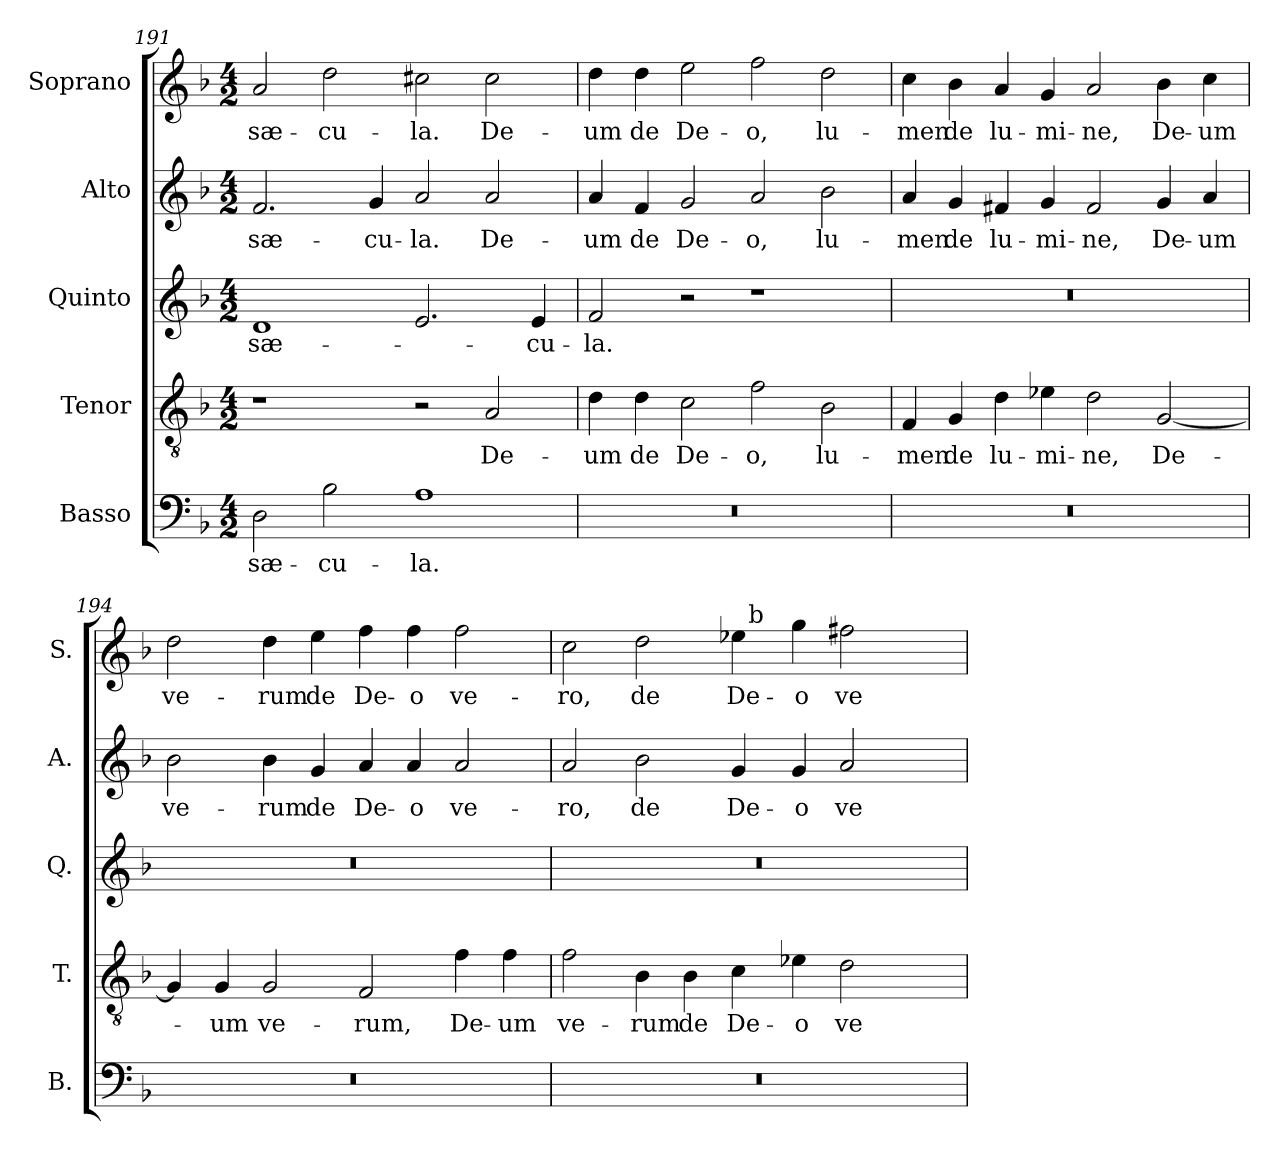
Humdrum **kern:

**kern	**text	**kern	**text	**kern	**text	**kern	**text	**kern	**text
*part5	*part5	*part4	*part4	*part3	*part3	*part2	*part2	*part1	*part1
*staff5	*staff5	*staff4	*staff4	*staff3	*staff3	*staff2	*staff2	*staff1	*staff1
*I"Basso	*	*I"Tenor	*	*I"Quinto	*	*I"Alto	*	*I"Soprano	*
*I'B.	*	*I'T.	*	*I'Q.	*	*I'A.	*	*I'S.	*
*clefF4	*	*clefGv2	*	*clefG2	*	*clefG2	*	*clefG2	*
*	*	*ITrd7c12	*	*	*	*	*	*	*
*k[b-]	*	*k[b-]	*	*k[b-]	*	*k[b-]	*	*k[b-]	*
*F:	*	*F:	*	*F:	*	*F:	*	*F:	*
*M4/2	*	*M4/2	*	*M4/2	*	*M4/2	*	*M4/2	*
=191	=191	=191	=191	=191	=191	=191	=191	=191	=191
!	!LO:LY:b:color=#000000	!	!	!	!	!	!	!	!
!	!	!	!	!	!LO:LY:b:color=#000000	!	!	!	!
!	!	!	!	!	!	!	!LO:LY:b:color=#000000	!	!
!	!	!	!	!	!	!	!	!	!LO:LY:b:color=#000000
2Di\	sæ-	1r	.	1di	sæ-	2.fi/	sæ-	2ai/	sæ-
!	!LO:LY:b:color=#000000	!	!	!	!	!	!	!	!
!	!	!	!	!	!	!	!	!	!LO:LY:b:color=#000000
2B-i\	-cu-	.	.	.	.	.	.	2ddi\	-cu-
!	!	!	!	!	!	!	!LO:LY:b:color=#000000	!	!
.	.	.	.	.	.	4gi/	-cu-	.	.
!	!LO:LY:b:color=#000000	!	!	!	!	!	!	!	!
!	!	!	!	!	!	!	!LO:LY:b:color=#000000	!	!
!	!	!	!	!	!	!	!	!	!LO:LY:b:color=#000000
1Ai	-la.	2r	.	2.ei/	.	2ai/	-la.	2cc#Xi\	-la.
!	!	!	!LO:LY:b:color=#000000	!	!	!	!	!	!
!	!	!	!	!	!	!	!LO:LY:b:color=#000000	!	!
!	!	!	!	!	!	!	!	!	!LO:LY:b:color=#000000
.	.	2AAi/	De-	.	.	2ai/	De-	2cc#i\	De-
!	!	!	!	!	!LO:LY:b:color=#000000	!	!	!	!
.	.	.	.	4ei/	-cu-	.	.	.	.
=192	=192	=192	=192	=192	=192	=192	=192	=192	=192
!LO:N:vis=1	!	!	!	!	!	!	!	!	!
!	!	!	!LO:LY:b:color=#000000	!	!	!	!	!	!
!	!	!	!	!	!LO:LY:b:color=#000000	!	!	!	!
!	!	!	!	!	!	!	!LO:LY:b:color=#000000	!	!
!	!	!	!	!	!	!	!	!	!LO:LY:b:color=#000000
0r	.	4Di\	-um	2fi/	-la.	4ai/	-um	4ddi\	-um
!	!	!	!LO:LY:b:color=#000000	!	!	!	!	!	!
!	!	!	!	!	!	!	!LO:LY:b:color=#000000	!	!
!	!	!	!	!	!	!	!	!	!LO:LY:b:color=#000000
.	.	4Di\	de	.	.	4fi/	de	4ddi\	de
!	!	!	!LO:LY:b:color=#000000	!	!	!	!	!	!
!	!	!	!	!	!	!	!LO:LY:b:color=#000000	!	!
!	!	!	!	!	!	!	!	!	!LO:LY:b:color=#000000
.	.	2Ci\	De-	2r	.	2gi/	De-	2eei\	De-
!	!	!	!LO:LY:b:color=#000000	!	!	!	!	!	!
!	!	!	!	!	!	!	!LO:LY:b:color=#000000	!	!
!	!	!	!	!	!	!	!	!	!LO:LY:b:color=#000000
.	.	2Fi\	-o,	1r	.	2ai/	-o,	2ffi\	-o,
!	!	!	!LO:LY:b:color=#000000	!	!	!	!	!	!
!	!	!	!	!	!	!	!LO:LY:b:color=#000000	!	!
!	!	!	!	!	!	!	!	!	!LO:LY:b:color=#000000
.	.	2BB-i\	lu-	.	.	2b-i\	lu-	2ddi\	lu-
=193	=193	=193	=193	=193	=193	=193	=193	=193	=193
!LO:N:vis=1	!	!	!	!	!	!	!	!	!
!	!	!	!LO:LY:b:color=#000000	!LO:N:vis=1	!	!	!	!	!
!	!	!	!	!	!	!	!LO:LY:b:color=#000000	!	!
!	!	!	!	!	!	!	!	!	!LO:LY:b:color=#000000
0r	.	4FFi/	-men	0r	.	4ai/	-men	4cci\	-men
!	!	!	!LO:LY:b:color=#000000	!	!	!	!	!	!
!	!	!	!	!	!	!	!LO:LY:b:color=#000000	!	!
!	!	!	!	!	!	!	!	!	!LO:LY:b:color=#000000
.	.	4GGi/	de	.	.	4gi/	de	4b-i\	de
!	!	!	!LO:LY:b:color=#000000	!	!	!	!	!	!
!	!	!	!	!	!	!	!LO:LY:b:color=#000000	!	!
!	!	!	!	!	!	!	!	!	!LO:LY:b:color=#000000
.	.	4Di\	lu-	.	.	4f#Xi/	lu-	4ai/	lu-
!	!	!	!LO:LY:b:color=#000000	!	!	!	!	!	!
!	!	!	!	!	!	!	!LO:LY:b:color=#000000	!	!
!	!	!	!	!	!	!	!	!	!LO:LY:b:color=#000000
.	.	4E-Xi\	-mi-	.	.	4gi/	-mi-	4gi/	-mi-
!	!	!	!LO:LY:b:color=#000000	!	!	!	!	!	!
!	!	!	!	!	!	!	!LO:LY:b:color=#000000	!	!
!	!	!	!	!	!	!	!	!	!LO:LY:b:color=#000000
.	.	2Di\	-ne,	.	.	2f#i/	-ne,	2ai/	-ne,
!	!	!	!LO:LY:b:color=#000000	!	!	!	!	!	!
!	!	!	!	!	!	!	!LO:LY:b:color=#000000	!	!
!	!	!	!	!	!	!	!	!	!LO:LY:b:color=#000000
.	.	[2GGi/	De-	.	.	4gi/	De-	4b-i\	De-
!	!	!	!	!	!	!	!LO:LY:b:color=#000000	!	!
!	!	!	!	!	!	!	!	!	!LO:LY:b:color=#000000
.	.	.	.	.	.	4ai/	-um	4cci\	-um
!!LO:LB:g=z
=194	=194	=194	=194	=194	=194	=194	=194	=194	=194
!LO:N:vis=1	!	!	!	!LO:N:vis=1	!	!	!	!	!
!	!	!	!	!	!	!	!LO:LY:b:color=#000000	!	!
!	!	!	!	!	!	!	!	!	!LO:LY:b:color=#000000
0r	.	4GGi/]	.	0r	.	2b-i\	ve-	2ddi\	ve-
!	!	!	!LO:LY:b:color=#000000	!	!	!	!	!	!
.	.	4GGi/	-um	.	.	.	.	.	.
!	!	!	!LO:LY:b:color=#000000	!	!	!	!	!	!
!	!	!	!	!	!	!	!LO:LY:b:color=#000000	!	!
!	!	!	!	!	!	!	!	!	!LO:LY:b:color=#000000
.	.	2GGi/	ve-	.	.	4b-i\	-rum	4ddi\	-rum
!	!	!	!	!	!	!	!LO:LY:b:color=#000000	!	!
!	!	!	!	!	!	!	!	!	!LO:LY:b:color=#000000
.	.	.	.	.	.	4gi/	de	4eei\	de
!	!	!	!LO:LY:b:color=#000000	!	!	!	!	!	!
!	!	!	!	!	!	!	!LO:LY:b:color=#000000	!	!
!	!	!	!	!	!	!	!	!	!LO:LY:b:color=#000000
.	.	2FFi/	-rum,	.	.	4ai/	De-	4ffi\	De-
!	!	!	!	!	!	!	!LO:LY:b:color=#000000	!	!
!	!	!	!	!	!	!	!	!	!LO:LY:b:color=#000000
.	.	.	.	.	.	4ai/	-o	4ffi\	-o
!	!	!	!LO:LY:b:color=#000000	!	!	!	!	!	!
!	!	!	!	!	!	!	!LO:LY:b:color=#000000	!	!
!	!	!	!	!	!	!	!	!	!LO:LY:b:color=#000000
.	.	4Fi\	De-	.	.	2ai/	ve-	2ffi\	ve-
!	!	!	!LO:LY:b:color=#000000	!	!	!	!	!	!
.	.	4Fi\	-um	.	.	.	.	.	.
=195	=195	=195	=195	=195	=195	=195	=195	=195	=195
!LO:N:vis=1	!	!	!	!	!	!	!	!	!
!	!	!	!LO:LY:b:color=#000000	!LO:N:vis=1	!	!	!	!	!
!	!	!	!	!	!	!	!LO:LY:b:color=#000000	!	!
!	!	!	!	!	!	!	!	!	!LO:LY:b:color=#000000
*	*	*	*	*	*	*	*	*^	*
0r	.	2Fi\	ve-	0r	.	2ai/	-ro,	2cci\	1ryy	-ro,
!	!	!	!LO:LY:b:color=#000000	!	!	!	!	!	!	!
!	!	!	!	!	!	!	!LO:LY:b:color=#000000	!	!	!
!	!	!	!	!	!	!	!	!	!	!LO:LY:b:color=#000000
.	.	4BB-i\	-rum	.	.	2b-i\	de	2ddi\	.	de
!	!	!	!LO:LY:b:color=#000000	!	!	!	!	!	!	!
.	.	4BB-i\	de	.	.	.	.	.	.	.
!	!	!	!LO:LY:b:color=#000000	!	!	!	!	!	!	!
!	!	!	!	!	!	!	!LO:LY:b:color=#000000	!	!	!
!	!	!	!	!	!	!	!	!	!	!LO:LY:b:color=#000000
.	.	4Ci\	De-	.	.	4gi/	De-	4ee-i\	32ryy	De-
.	.	.	.	.	.	.	.	.	256ryy	.
!	!	!	!	!	!	!	!	!	!LO:TX:a:t=b	!
.	.	.	.	.	.	.	.	.	2ryy	.
!	!	!	!LO:LY:b:color=#000000	!	!	!	!	!	!	!
!	!	!	!	!	!	!	!LO:LY:b:color=#000000	!	!	!
!	!	!	!	!	!	!	!	!	!	!LO:LY:b:color=#000000
.	.	4E-Xi\	-o	.	.	4gi/	-o	4ggi\	.	-o
!	!	!	!LO:LY:b:color=#000000	!	!	!	!	!	!	!
!	!	!	!	!	!	!	!LO:LY:b:color=#000000	!	!	!
!	!	!	!	!	!	!	!	!	!	!LO:LY:b:color=#000000
.	.	2Di\	ve-	.	.	2ai/	ve-	2ff#Xi\	.	ve-
.	.	.	.	.	.	.	.	.	4ryy	.
.	.	.	.	.	.	.	.	.	8ryy	.
.	.	.	.	.	.	.	.	.	16ryy	.
.	.	.	.	.	.	.	.	.	64..ryy	.
*	*	*	*	*	*	*	*	*v	*v	*
=	=	=	=	=	=	=	=	=	=
*-	*-	*-	*-	*-	*-	*-	*-	*-	*-
